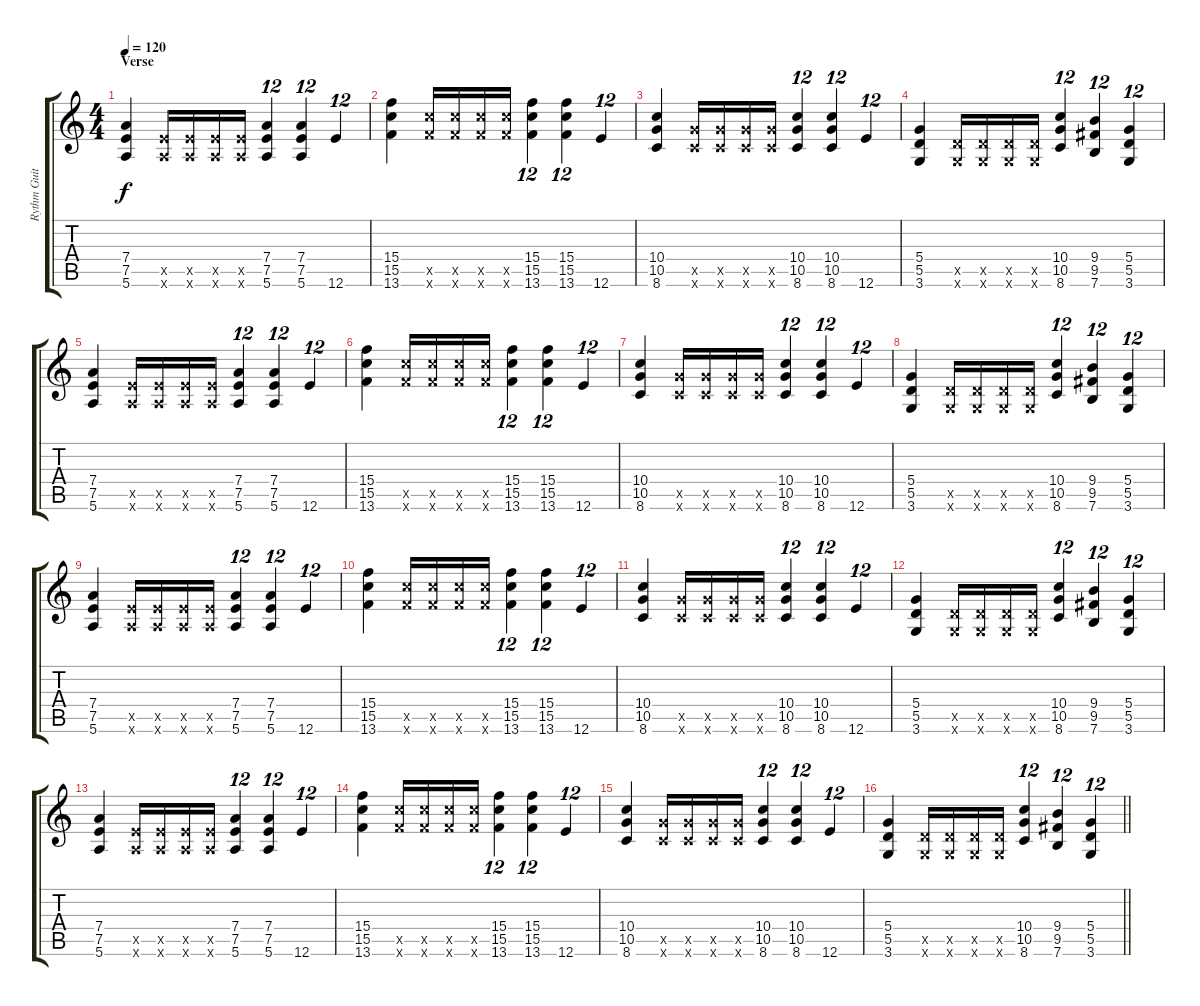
\track ("Rythm Guitar 1" "Rythm Guit") {instrument distortionguitar}
\staff {score tabs}
\tuning (E4 B3 G3 D3 A2 E2) {hide}
\ts (4 4)
\section ("" "Verse")
\tempo 120
\clef g2
\ks c
(7.4 7.5 5.6).4{dy f} (7.5{x} 5.6{x}).16 (7.5{x} 5.6{x}).16 (7.5{x} 5.6{x}).16 (7.5{x} 5.6{x}).16 (7.4 7.5 5.6).4{tu (12 8)} (7.4 7.5 5.6).4{tu (12 8)} 12.6.4{tu (12 8)} |
(15.4 15.5 13.6).4 (15.5{x} 13.6{x}).16 (15.5{x} 13.6{x}).16 (15.5{x} 13.6{x}).16 (15.5{x} 13.6{x}).16 (15.4 15.5 13.6).4{tu (12 8)} (15.4 15.5 13.6).4{tu (12 8)} 12.6.4{tu (12 8)} |
(10.4 10.5 8.6).4 (10.5{x} 8.6{x}).16 (10.5{x} 8.6{x}).16 (10.5{x} 8.6{x}).16 (10.5{x} 8.6{x}).16 (10.4 10.5 8.6).4{tu (12 8)} (10.4 10.5 8.6).4{tu (12 8)} 12.6.4{tu (12 8)} |
(5.4 5.5 3.6).4 (5.5{x} 3.6{x}).16 (5.5{x} 3.6{x}).16 (5.5{x} 3.6{x}).16 (5.5{x} 3.6{x}).16 (10.4 10.5 8.6).4{tu (12 8)} (9.4 9.5 7.6).4{tu (12 8)} (5.4 5.5 3.6).4{tu (12 8)} |
(7.4 7.5 5.6).4 (7.5{x} 5.6{x}).16 (7.5{x} 5.6{x}).16 (7.5{x} 5.6{x}).16 (7.5{x} 5.6{x}).16 (7.4 7.5 5.6).4{tu (12 8)} (7.4 7.5 5.6).4{tu (12 8)} 12.6.4{tu (12 8)} |
(15.4 15.5 13.6).4 (15.5{x} 13.6{x}).16 (15.5{x} 13.6{x}).16 (15.5{x} 13.6{x}).16 (15.5{x} 13.6{x}).16 (15.4 15.5 13.6).4{tu (12 8)} (15.4 15.5 13.6).4{tu (12 8)} 12.6.4{tu (12 8)} |
(10.4 10.5 8.6).4 (10.5{x} 8.6{x}).16 (10.5{x} 8.6{x}).16 (10.5{x} 8.6{x}).16 (10.5{x} 8.6{x}).16 (10.4 10.5 8.6).4{tu (12 8)} (10.4 10.5 8.6).4{tu (12 8)} 12.6.4{tu (12 8)} |
(5.4 5.5 3.6).4 (5.5{x} 3.6{x}).16 (5.5{x} 3.6{x}).16 (5.5{x} 3.6{x}).16 (5.5{x} 3.6{x}).16 (10.4 10.5 8.6).4{tu (12 8)} (9.4 9.5 7.6).4{tu (12 8)} (5.4 5.5 3.6).4{tu (12 8)} |
(7.4 7.5 5.6).4 (7.5{x} 5.6{x}).16 (7.5{x} 5.6{x}).16 (7.5{x} 5.6{x}).16 (7.5{x} 5.6{x}).16 (7.4 7.5 5.6).4{tu (12 8)} (7.4 7.5 5.6).4{tu (12 8)} 12.6.4{tu (12 8)} |
(15.4 15.5 13.6).4 (15.5{x} 13.6{x}).16 (15.5{x} 13.6{x}).16 (15.5{x} 13.6{x}).16 (15.5{x} 13.6{x}).16 (15.4 15.5 13.6).4{tu (12 8)} (15.4 15.5 13.6).4{tu (12 8)} 12.6.4{tu (12 8)} |
(10.4 10.5 8.6).4 (10.5{x} 8.6{x}).16 (10.5{x} 8.6{x}).16 (10.5{x} 8.6{x}).16 (10.5{x} 8.6{x}).16 (10.4 10.5 8.6).4{tu (12 8)} (10.4 10.5 8.6).4{tu (12 8)} 12.6.4{tu (12 8)} |
(5.4 5.5 3.6).4 (5.5{x} 3.6{x}).16 (5.5{x} 3.6{x}).16 (5.5{x} 3.6{x}).16 (5.5{x} 3.6{x}).16 (10.4 10.5 8.6).4{tu (12 8)} (9.4 9.5 7.6).4{tu (12 8)} (5.4 5.5 3.6).4{tu (12 8)} |
(7.4 7.5 5.6).4 (7.5{x} 5.6{x}).16 (7.5{x} 5.6{x}).16 (7.5{x} 5.6{x}).16 (7.5{x} 5.6{x}).16 (7.4 7.5 5.6).4{tu (12 8)} (7.4 7.5 5.6).4{tu (12 8)} 12.6.4{tu (12 8)} |
(15.4 15.5 13.6).4 (15.5{x} 13.6{x}).16 (15.5{x} 13.6{x}).16 (15.5{x} 13.6{x}).16 (15.5{x} 13.6{x}).16 (15.4 15.5 13.6).4{tu (12 8)} (15.4 15.5 13.6).4{tu (12 8)} 12.6.4{tu (12 8)} |
(10.4 10.5 8.6).4 (10.5{x} 8.6{x}).16 (10.5{x} 8.6{x}).16 (10.5{x} 8.6{x}).16 (10.5{x} 8.6{x}).16 (10.4 10.5 8.6).4{tu (12 8)} (10.4 10.5 8.6).4{tu (12 8)} 12.6.4{tu (12 8)} |
\barLineRight lightlight
(5.4 5.5 3.6).4 (5.5{x} 3.6{x}).16 (5.5{x} 3.6{x}).16 (5.5{x} 3.6{x}).16 (5.5{x} 3.6{x}).16 (10.4 10.5 8.6).4{tu (12 8)} (9.4 9.5 7.6).4{tu (12 8)} (5.4 5.5 3.6).4{tu (12 8)}
